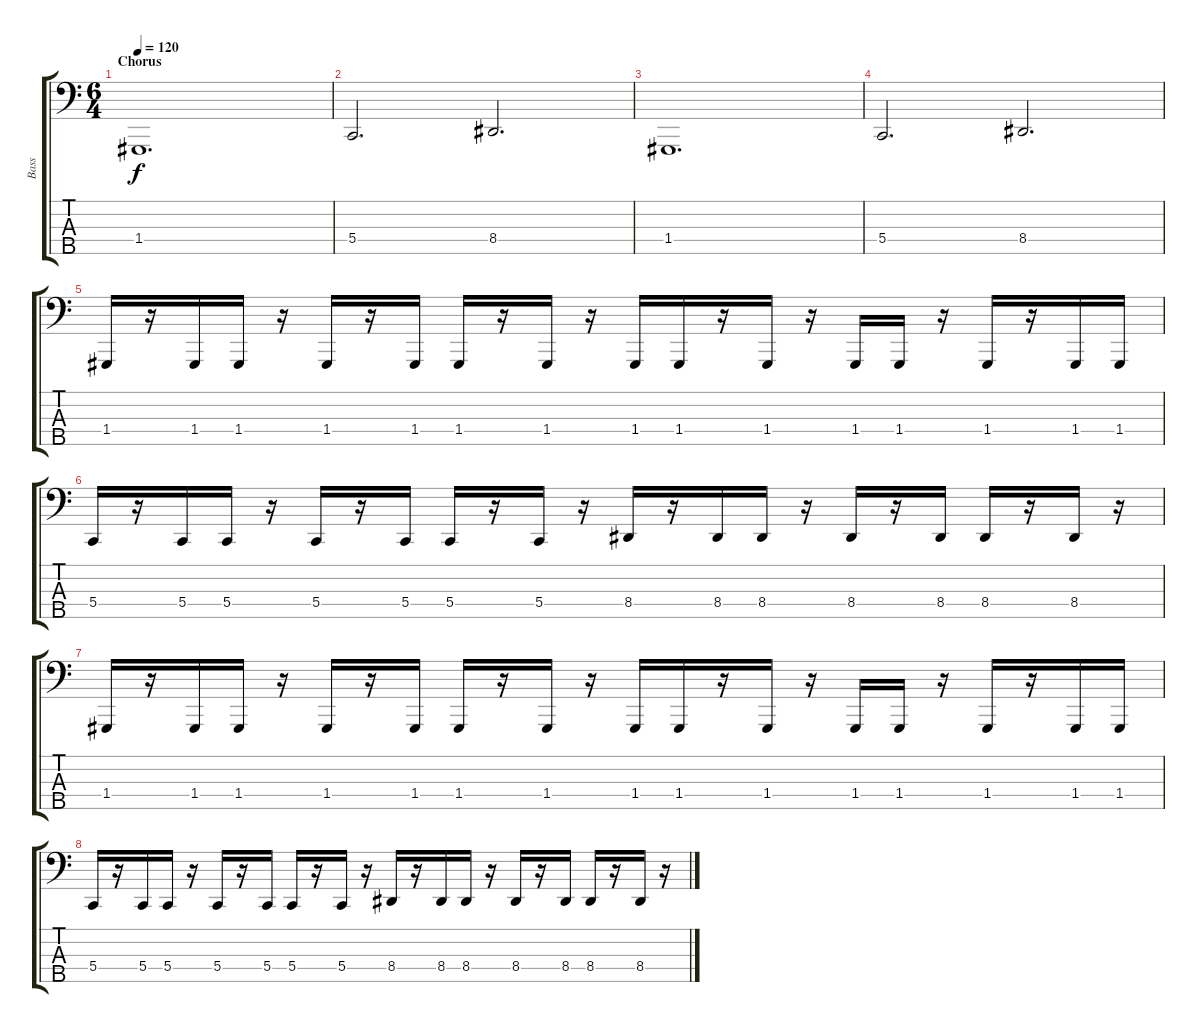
\track ("Bass" "Bass") {instrument electricbasspick}
\staff {score tabs}
\tuning (D2 A1 E1 G0 E0) {hide}
\ts (6 4)
\section ("" "Chorus")
\tempo 120
\clef f4
\ks c
1.4.1{d dy f} |
5.4.2{d} 8.4.2{d} |
1.4.1{d} |
5.4.2{d} 8.4.2{d} |
1.4.16 r.16 1.4.16 1.4.16 r.16 1.4.16 r.16 1.4.16 1.4.16 r.16 1.4.16 r.16 1.4.16 1.4.16 r.16 1.4.16 r.16 1.4.16 1.4.16 r.16 1.4.16 r.16 1.4.16 1.4.16 |
5.4.16 r.16 5.4.16 5.4.16 r.16 5.4.16 r.16 5.4.16 5.4.16 r.16 5.4.16 r.16 8.4.16 r.16 8.4.16 8.4.16 r.16 8.4.16 r.16 8.4.16 8.4.16 r.16 8.4.16 r.16 |
1.4.16 r.16 1.4.16 1.4.16 r.16 1.4.16 r.16 1.4.16 1.4.16 r.16 1.4.16 r.16 1.4.16 1.4.16 r.16 1.4.16 r.16 1.4.16 1.4.16 r.16 1.4.16 r.16 1.4.16 1.4.16 |
5.4.16 r.16 5.4.16 5.4.16 r.16 5.4.16 r.16 5.4.16 5.4.16 r.16 5.4.16 r.16 8.4.16 r.16 8.4.16 8.4.16 r.16 8.4.16 r.16 8.4.16 8.4.16 r.16 8.4.16 r.16
